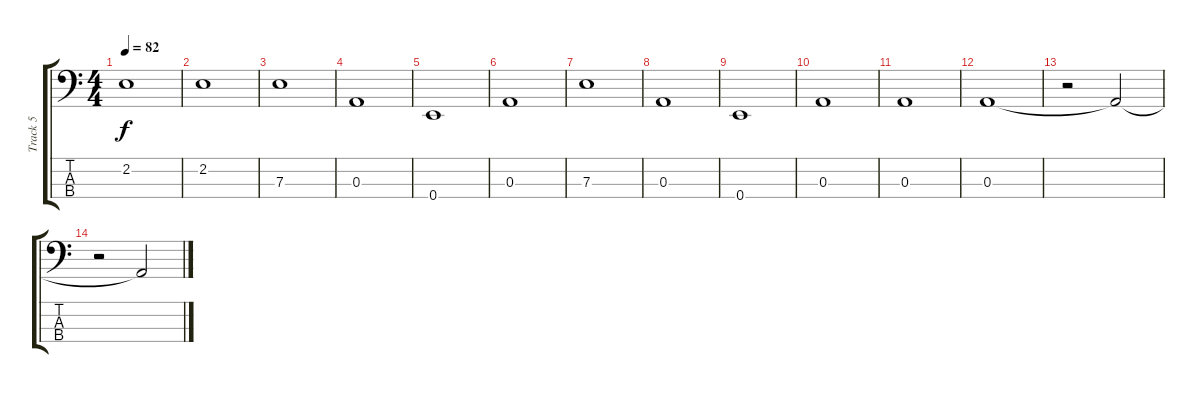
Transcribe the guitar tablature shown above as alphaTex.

\track ("Track 5" "Track 5") {instrument electricbassfinger}
\staff {score tabs}
\tuning (G2 D2 A1 E1) {hide}
\ts (4 4)
\tempo 82
\clef f4
\ks c
2.2.1{dy f} |
2.2.1 |
7.3.1 |
0.3.1 |
0.4.1 |
0.3.1 |
7.3.1 |
0.3.1 |
0.4.1 |
0.3.1 |
0.3.1 |
0.3.1 |
r.2 0.3{t}.2 |
r.2 0.3{t}.2
